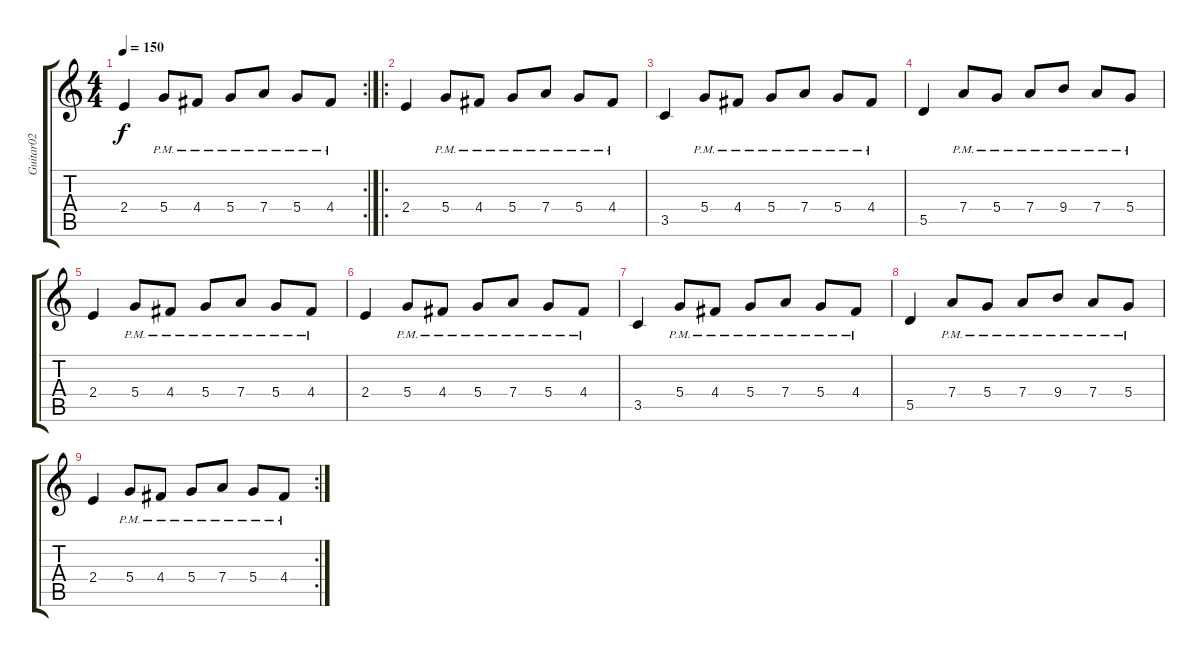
\track ("Guitar02" "Guitar02") {instrument overdrivenguitar}
\staff {score tabs}
\tuning (E4 B3 G3 D3 A2 D2) {hide}
\rc 2
\ts (4 4)
\tempo 150
\clef g2
\ks c
2.4.4{dy f} 5.4{pm}.8 4.4{pm}.8 5.4{pm}.8 7.4{pm}.8 5.4{pm}.8 4.4{pm}.8 |
\ro
2.4.4 5.4{pm}.8 4.4{pm}.8 5.4{pm}.8 7.4{pm}.8 5.4{pm}.8 4.4{pm}.8 |
3.5.4 5.4{pm}.8 4.4{pm}.8 5.4{pm}.8 7.4{pm}.8 5.4{pm}.8 4.4{pm}.8 |
5.5.4 7.4{pm}.8 5.4{pm}.8 7.4{pm}.8 9.4{pm}.8 7.4{pm}.8 5.4{pm}.8 |
2.4.4 5.4{pm}.8 4.4{pm}.8 5.4{pm}.8 7.4{pm}.8 5.4{pm}.8 4.4{pm}.8 |
2.4.4 5.4{pm}.8 4.4{pm}.8 5.4{pm}.8 7.4{pm}.8 5.4{pm}.8 4.4{pm}.8 |
3.5.4 5.4{pm}.8 4.4{pm}.8 5.4{pm}.8 7.4{pm}.8 5.4{pm}.8 4.4{pm}.8 |
5.5.4 7.4{pm}.8 5.4{pm}.8 7.4{pm}.8 9.4{pm}.8 7.4{pm}.8 5.4{pm}.8 |
\rc 2
2.4.4 5.4{pm}.8 4.4{pm}.8 5.4{pm}.8 7.4{pm}.8 5.4{pm}.8 4.4{pm}.8
